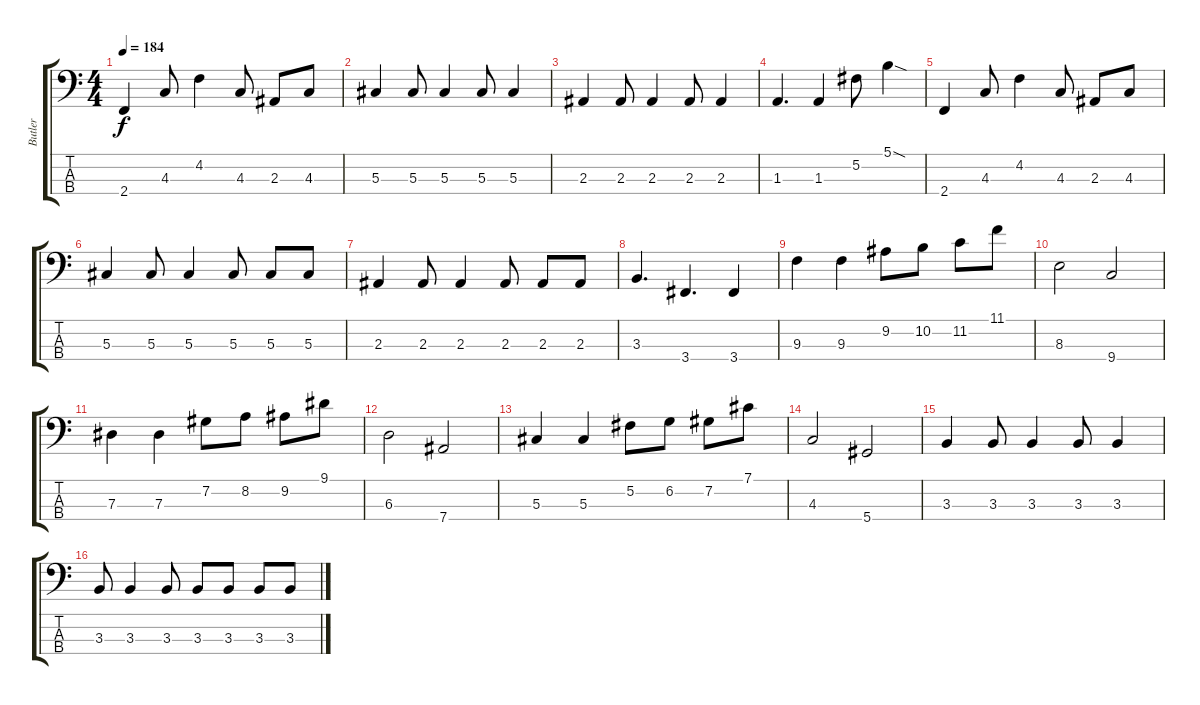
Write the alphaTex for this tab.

\track ("Butler" "Butler") {instrument electricbassfinger}
\staff {score tabs}
\tuning (Gb2 Db2 Ab1 Eb1) {hide}
\ts (4 4)
\tempo 184
\clef f4
\ks c
2.4.4{dy f} 4.3.8 4.2.4 4.3.8 2.3.8 4.3.8 |
5.3.4 5.3.8 5.3.4 5.3.8 5.3.4 |
2.3.4 2.3.8 2.3.4 2.3.8 2.3.4 |
1.3.4{d} 1.3.4 5.2.8 5.1{sod}.4 |
2.4.4 4.3.8 4.2.4 4.3.8 2.3.8 4.3.8 |
5.3.4 5.3.8 5.3.4 5.3.8 5.3.8 5.3.8 |
2.3.4 2.3.8 2.3.4 2.3.8 2.3.8 2.3.8 |
3.3.4{d} 3.4.4{d} 3.4.4 |
9.3.4 9.3.4 9.2.8 10.2.8 11.2.8 11.1.8 |
8.3.2 9.4.2 |
7.3.4 7.3.4 7.2.8 8.2.8 9.2.8 9.1.8 |
6.3.2 7.4.2 |
5.3.4 5.3.4 5.2.8 6.2.8 7.2.8 7.1.8 |
4.3.2 5.4.2 |
3.3.4 3.3.8 3.3.4 3.3.8 3.3.4 |
3.3.8 3.3.4 3.3.8 3.3.8 3.3.8 3.3.8 3.3.8
